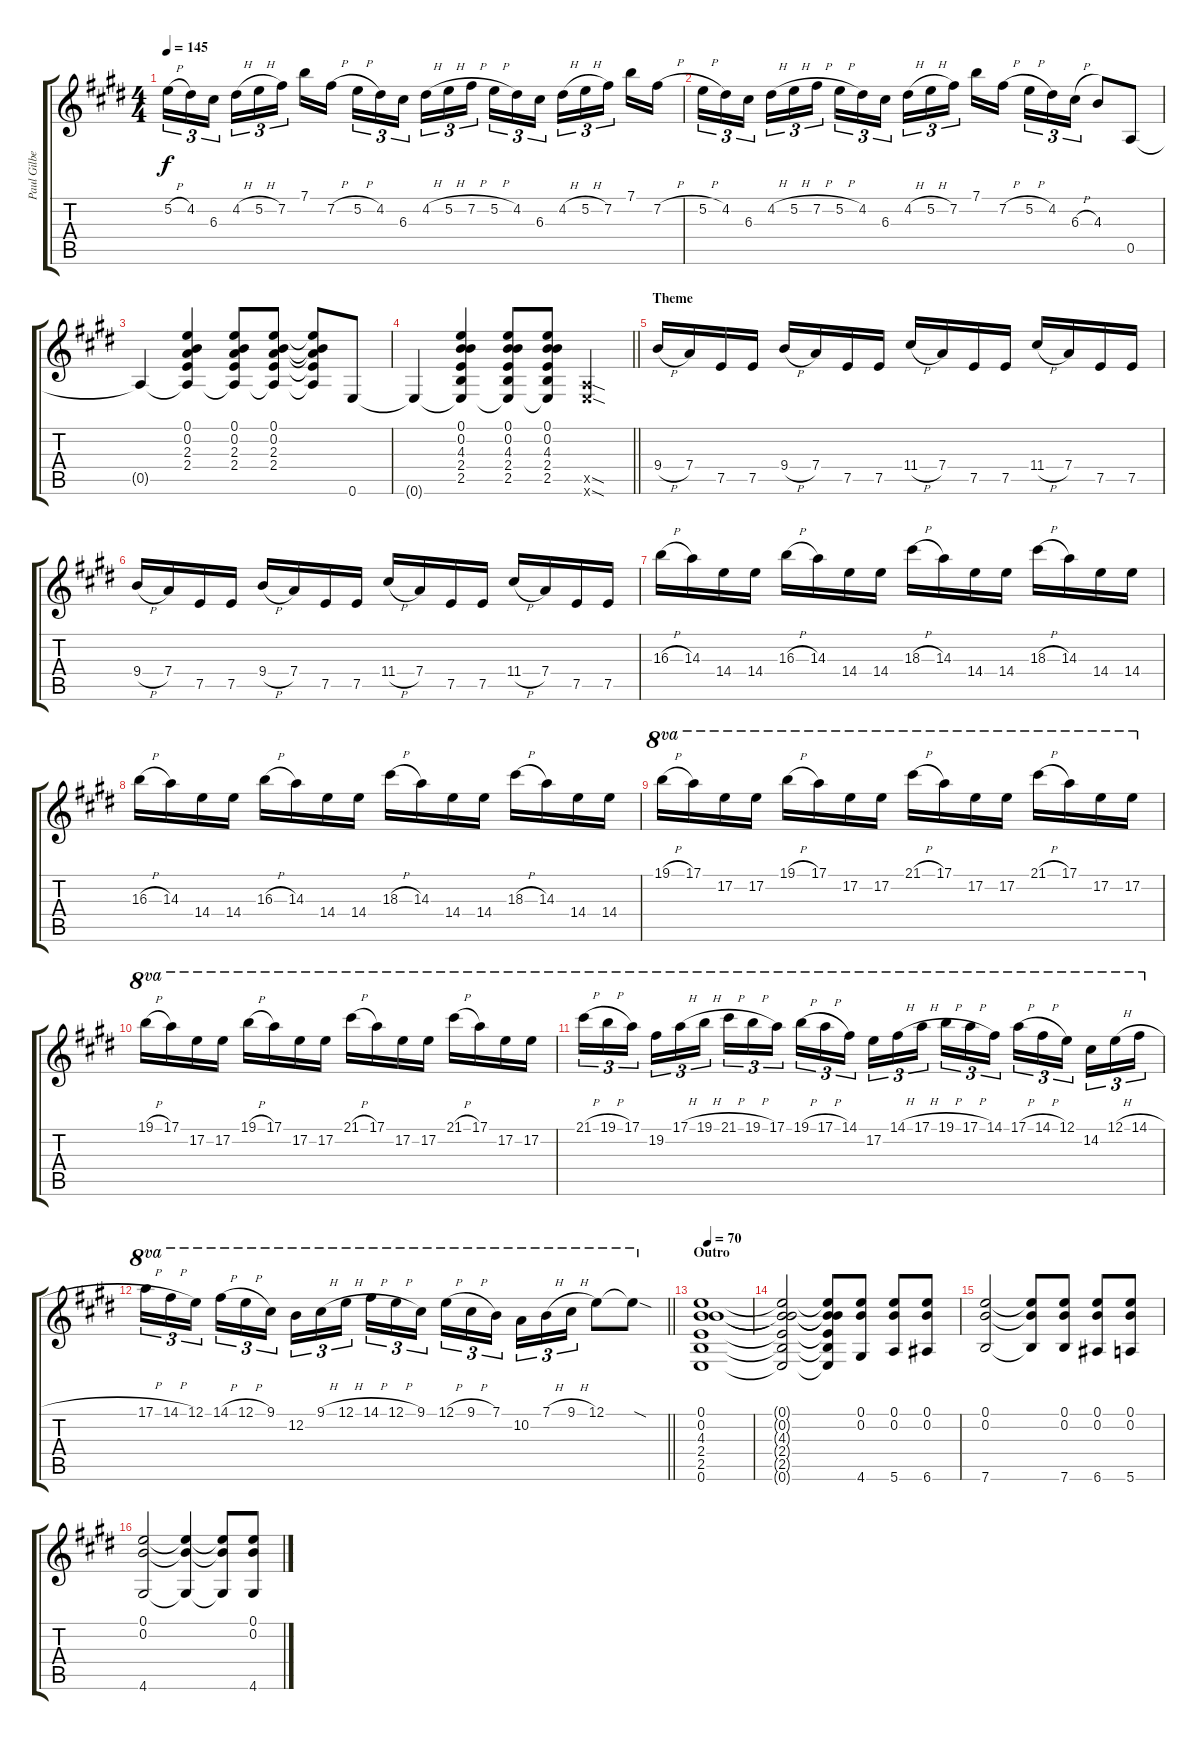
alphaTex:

\track ("Paul Gilbert (guitar)" "Paul Gilbe") {instrument distortionguitar}
\staff {score tabs}
\tuning (E4 B3 G3 D3 A2 E2) {hide}
\ts (4 4)
\tempo 145
\clef g2
\ks e
5.2{h}.16{tu (3 2) dy f} 4.2.16{tu (3 2)} 6.3.16{tu (3 2) beam splitsecondary} 4.2{h}.16{tu (3 2)} 5.2{h}.16{tu (3 2)} 7.2.16{tu (3 2)} 7.1.16 7.2{h}.16{beam splitsecondary} 5.2{h}.16{tu (3 2)} 4.2.16{tu (3 2)} 6.3.16{tu (3 2)} 4.2{h}.16{tu (3 2)} 5.2{h}.16{tu (3 2)} 7.2{h}.16{tu (3 2) beam splitsecondary} 5.2{h}.16{tu (3 2)} 4.2.16{tu (3 2)} 6.3.16{tu (3 2)} 4.2{h}.16{tu (3 2)} 5.2{h}.16{tu (3 2)} 7.2.16{tu (3 2) beam splitsecondary} 7.1.16 7.2{h}.16 |
5.2{h}.16{tu (3 2)} 4.2.16{tu (3 2)} 6.3.16{tu (3 2) beam splitsecondary} 4.2{h}.16{tu (3 2)} 5.2{h}.16{tu (3 2)} 7.2{h}.16{tu (3 2)} 5.2{h}.16{tu (3 2)} 4.2.16{tu (3 2)} 6.3.16{tu (3 2) beam splitsecondary} 4.2{h}.16{tu (3 2)} 5.2{h}.16{tu (3 2)} 7.2.16{tu (3 2)} 7.1.16 7.2{h}.16{beam splitsecondary} 5.2{h}.16{tu (3 2)} 4.2.16{tu (3 2)} 6.3{h}.16{tu (3 2)} 4.3.8 0.5.8 |
0.5{t}.4 (0.1 0.2 2.3 2.4 0.5{t}).4 (0.1 0.2 2.3 2.4 0.5{t}).8 (0.1 0.2 2.3 2.4 0.5{t}).8 (0.1{t} 0.2{t} 2.3{t} 2.4{t} 0.5{t}).8 0.6.8 |
\barLineRight lightlight
0.6{t}.4 (0.1 0.2 4.3 2.4 2.5 0.6{t}).4 (0.1 0.2 4.3 2.4 2.5 0.6{t}).8 (0.1 0.2 4.3 2.4 2.5 0.6{t}).8 (0.5{sod x} 0.6{sod x}).4 |
\section ("" "Theme")
9.4{h}.16 7.4.16 7.5.16 7.5.16 9.4{h}.16 7.4.16 7.5.16 7.5.16 11.4{h}.16 7.4.16 7.5.16 7.5.16 11.4{h}.16 7.4.16 7.5.16 7.5.16 |
9.4{h}.16 7.4.16 7.5.16 7.5.16 9.4{h}.16 7.4.16 7.5.16 7.5.16 11.4{h}.16 7.4.16 7.5.16 7.5.16 11.4{h}.16 7.4.16 7.5.16 7.5.16 |
16.3{h}.16 14.3.16 14.4.16 14.4.16 16.3{h}.16 14.3.16 14.4.16 14.4.16 18.3{h}.16 14.3.16 14.4.16 14.4.16 18.3{h}.16 14.3.16 14.4.16 14.4.16 |
16.3{h}.16 14.3.16 14.4.16 14.4.16 16.3{h}.16 14.3.16 14.4.16 14.4.16 18.3{h}.16 14.3.16 14.4.16 14.4.16 18.3{h}.16 14.3.16 14.4.16 14.4.16 |
19.1{h}.16{ot 8va} 17.1.16{ot 8va} 17.2.16{ot 8va} 17.2.16{ot 8va} 19.1{h}.16{ot 8va} 17.1.16{ot 8va} 17.2.16{ot 8va} 17.2.16{ot 8va} 21.1{h}.16{ot 8va} 17.1.16{ot 8va} 17.2.16{ot 8va} 17.2.16{ot 8va} 21.1{h}.16{ot 8va} 17.1.16{ot 8va} 17.2.16{ot 8va} 17.2.16{ot 8va} |
19.1{h}.16{ot 8va} 17.1.16{ot 8va} 17.2.16{ot 8va} 17.2.16{ot 8va} 19.1{h}.16{ot 8va} 17.1.16{ot 8va} 17.2.16{ot 8va} 17.2.16{ot 8va} 21.1{h}.16{ot 8va} 17.1.16{ot 8va} 17.2.16{ot 8va} 17.2.16{ot 8va} 21.1{h}.16{ot 8va} 17.1.16{ot 8va} 17.2.16{ot 8va} 17.2.16{ot 8va} |
21.1{h}.16{tu (3 2) ot 8va} 19.1{h}.16{tu (3 2) ot 8va} 17.1.16{tu (3 2) ot 8va beam splitsecondary} 19.2.16{tu (3 2) ot 8va} 17.1{h}.16{tu (3 2) ot 8va} 19.1{h}.16{tu (3 2) ot 8va} 21.1{h}.16{tu (3 2) ot 8va} 19.1{h}.16{tu (3 2) ot 8va} 17.1.16{tu (3 2) ot 8va beam splitsecondary} 19.1{h}.16{tu (3 2) ot 8va} 17.1{h}.16{tu (3 2) ot 8va} 14.1.16{tu (3 2) ot 8va} 17.2.16{tu (3 2) ot 8va} 14.1{h}.16{tu (3 2) ot 8va} 17.1{h}.16{tu (3 2) ot 8va beam splitsecondary} 19.1{h}.16{tu (3 2) ot 8va} 17.1{h}.16{tu (3 2) ot 8va} 14.1.16{tu (3 2) ot 8va} 17.1{h}.16{tu (3 2) ot 8va} 14.1{h}.16{tu (3 2) ot 8va} 12.1.16{tu (3 2) ot 8va beam splitsecondary} 14.2.16{tu (3 2) ot 8va} 12.1{h}.16{tu (3 2) ot 8va} 14.1{h}.16{tu (3 2) ot 8va} |
\barLineRight lightlight
17.1{h}.16{tu (3 2) ot 8va} 14.1{h}.16{tu (3 2) ot 8va} 12.1.16{tu (3 2) ot 8va beam splitsecondary} 14.1{h}.16{tu (3 2) ot 8va} 12.1{h}.16{tu (3 2) ot 8va} 9.1.16{tu (3 2) ot 8va} 12.2.16{tu (3 2) ot 8va} 9.1{h}.16{tu (3 2) ot 8va} 12.1{h}.16{tu (3 2) ot 8va beam splitsecondary} 14.1{h}.16{tu (3 2) ot 8va} 12.1{h}.16{tu (3 2) ot 8va} 9.1.16{tu (3 2) ot 8va} 12.1{h}.16{tu (3 2) ot 8va} 9.1{h}.16{tu (3 2) ot 8va} 7.1.16{tu (3 2) ot 8va beam splitsecondary} 10.2.16{tu (3 2) ot 8va} 7.1{h}.16{tu (3 2) ot 8va} 9.1{h}.16{tu (3 2) ot 8va} 12.1.8{ot 8va} 12.1{sod t}.8{ot 8va} |
\section ("" "Outro")
\tempo 70
(0.1 0.2 4.3 2.4 2.5 0.6).1 |
(0.1{t} 0.2{t} 4.3{t} 2.4{t} 2.5{t} 0.6{t}).2 (0.1{t} 0.2{t} 4.3{t} 2.4{t} 2.5{t} 0.6{t}).8 (0.1 0.2 4.6).8 (0.1 0.2 5.6).8 (0.1 0.2 6.6).8 |
(0.1 0.2 7.6).2 (0.1{t} 0.2{t} 7.6{t}).8 (0.1 0.2 7.6).8 (0.1 0.2 6.6).8 (0.1 0.2 5.6).8 |
(0.1 0.2 4.6).2 (0.1{t} 0.2{t} 4.6{t}).4 (0.1{t} 0.2{t} 4.6{t}).8 (0.1 0.2 4.6).8
